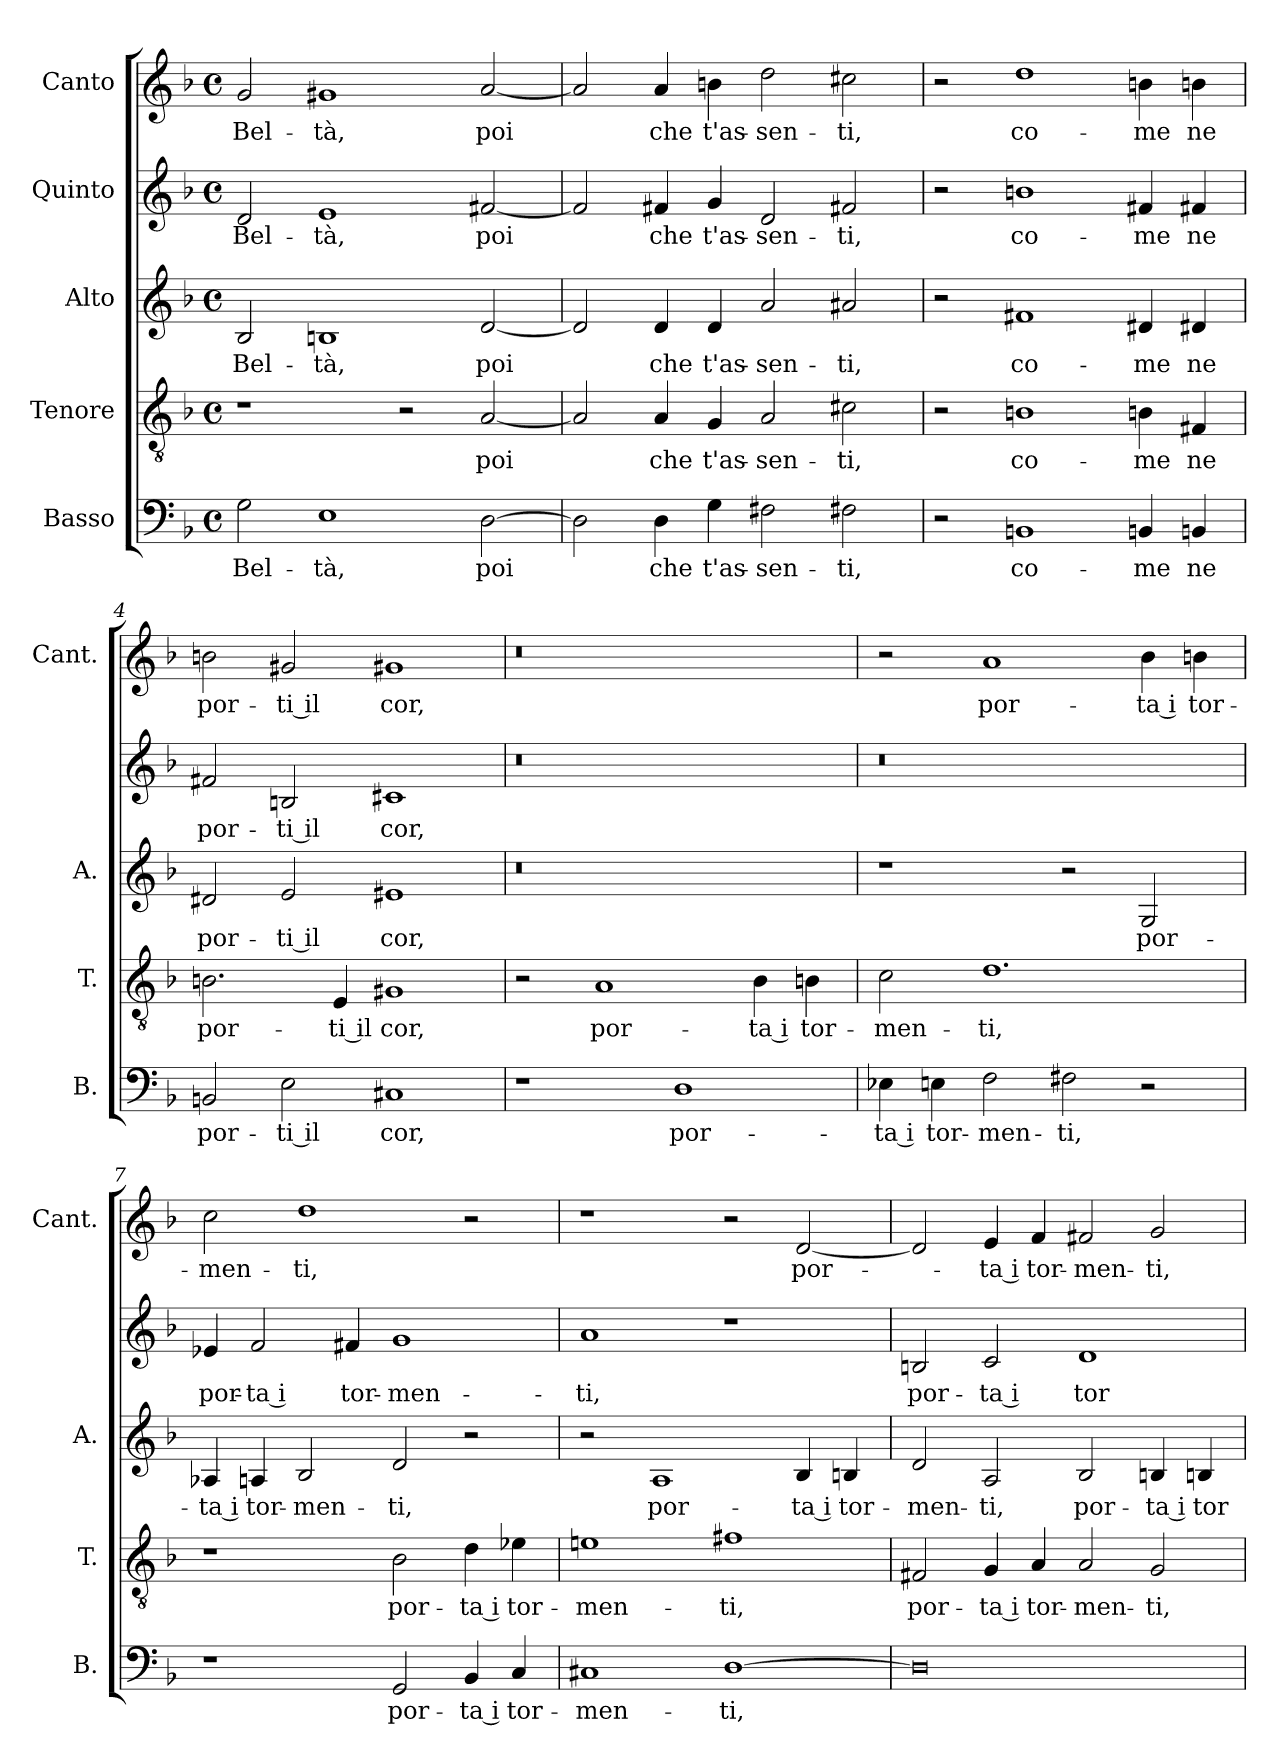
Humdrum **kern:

**kern	**text	**kern	**text	**kern	**text	**kern	**text	**kern	**text
*part5	*part5	*part4	*part4	*part3	*part3	*part2	*part2	*part1	*part1
*staff5	*staff5	*staff4	*staff4	*staff3	*staff3	*staff2	*staff2	*staff1	*staff1
*I"Basso	*	*I"Tenore	*	*I"Alto	*	*I"Quinto	*	*I"Canto	*
*I'B.	*	*I'T.	*	*I'A.	*	*	*	*I'Cant.	*
*clefF4	*	*clefGv2	*	*clefG2	*	*clefG2	*	*clefG2	*
*k[b-]	*	*k[b-]	*	*k[b-]	*	*k[b-]	*	*k[b-]	*
*F:	*	*F:	*	*F:	*	*F:	*	*F:	*
*M4/4	*	*M4/4	*	*M4/4	*	*M4/4	*	*M4/4	*
*met(c)	*	*met(c)	*	*met(c)	*	*met(c)	*	*met(c)	*
=1	=1	=1	=1	=1	=1	=1	=1	=1	=1
2G\	Bel-	1r	.	2B-/	Bel-	2d/	Bel-	2g/	Bel-
1E\	-tà,	.	.	1Bn/	-tà,	1e/	-tà,	1g#X/	-tà,
.	.	2r	.	.	.	.	.	.	.
[2D\	poi	[2A/	poi	[2d/	poi	[2f#X/	poi	[2a/	poi
=2	=2	=2	=2	=2	=2	=2	=2	=2	=2
2D\]	.	2A/]	.	2d/]	.	2f#/]	.	2a/]	.
4D\	che	4A/	che	4d/	che	4f#X/	che	4a/	che
4G\	t'as-	4G/	t'as-	4d/	t'as-	4g/	t'as-	4bn\	t'as-
2F#X\	-sen-	2A/	-sen-	2a/	-sen-	2d/	-sen-	2dd\	-sen-
2F#X\	-ti,	2c#X\	-ti,	2a#X/	-ti,	2f#X/	-ti,	2cc#X\	-ti,
=3	=3	=3	=3	=3	=3	=3	=3	=3	=3
2r	.	2r	.	2r	.	2r	.	2r	.
1BBn/	co-	1Bn\	co-	1f#X/	co-	1bn\	co-	1dd\	co-
4BBn/	-me	4Bn\	-me	4d#X/	-me	4f#X/	-me	4bn\	-me
4BBn/	ne	4F#X/	ne	4d#X/	ne	4f#X/	ne	4bn\	ne
=4	=4	=4	=4	=4	=4	=4	=4	=4	=4
2BBn/	por-	2.Bn\	por-	2d#X/	por-	2f#X/	por-	2bn\	por-
2E\	-ti il	.	.	2e/	-ti il	2Bn/	-ti il	2g#X/	-ti il
.	.	4E/	-ti il	.	.	.	.	.	.
1C#X/	cor,	1G#X/	cor,	1e#X/	cor,	1c#X/	cor,	1g#X/	cor,
=5	=5	=5	=5	=5	=5	=5	=5	=5	=5
!	!	!	!	!LO:N:vis=0	!	!LO:N:vis=0	!	!LO:N:vis=0	!
1r	.	2r	.	1r	.	1r	.	1r	.
.	.	1A/	por-	.	.	.	.	.	.
1D\	por-	.	.	1ryy	.	1ryy	.	1ryy	.
.	.	4B-\	-ta i	.	.	.	.	.	.
.	.	4Bn\	tor-	.	.	.	.	.	.
=6	=6	=6	=6	=6	=6	=6	=6	=6	=6
!	!	!	!	!	!	!LO:N:vis=0	!	!	!
4E-X\	-ta i	2c\	-men-	1r	.	1r	.	2r	.
4En\	tor-	.	.	.	.	.	.	.	.
2F\	-men-	1.d\	-ti,	.	.	.	.	1a/	por-
2F#X\	-ti,	.	.	2r	.	1ryy	.	.	.
2r	.	.	.	2G/	por-	.	.	4b-\	-ta i
.	.	.	.	.	.	.	.	4bn\	tor-
=7	=7	=7	=7	=7	=7	=7	=7	=7	=7
1r	.	1r	.	4A-X/	-ta i	4e-X/	por-	2cc\	-men-
.	.	.	.	4An/	tor-	2f/	-ta i	.	.
.	.	.	.	2B-/	-men-	.	.	1dd\	-ti,
.	.	.	.	.	.	4f#X/	tor-	.	.
2GG/	por-	2B-\	por-	2d/	-ti,	1g/	-men-	.	.
4BB-/	-ta i	4d\	-ta i	2r	.	.	.	2r	.
4C/	tor-	4e-X\	tor-	.	.	.	.	.	.
=8	=8	=8	=8	=8	=8	=8	=8	=8	=8
1C#X/	-men-	1en\	-men-	2r	.	1a/	-ti,	1r	.
.	.	.	.	1A/	por-	.	.	.	.
[1D\	-ti,	1f#X\	-ti,	.	.	1r	.	2r	.
.	.	.	.	4B-/	-ta i	.	.	[2d/	por-
.	.	.	.	4Bn/	tor-	.	.	.	.
=9	=9	=9	=9	=9	=9	=9	=9	=9	=9
0D\]	.	2F#X/	por-	2d/	-men-	2Bn/	por-	2d/]	.
.	.	4G/	-ta i	2A/	-ti,	2c/	-ta i	4e/	-ta i
.	.	4A/	tor-	.	.	.	.	4f/	tor-
.	.	2A/	-men-	2B-/	por-	1d/	tor-	2f#X/	-men-
.	.	2G/	-ti,	4Bn/	-ta i	.	.	2g/	-ti,
.	.	.	.	4Bn/	tor-	.	.	.	.
=	=	=	=	=	=	=	=	=	=
*-	*-	*-	*-	*-	*-	*-	*-	*-	*-
